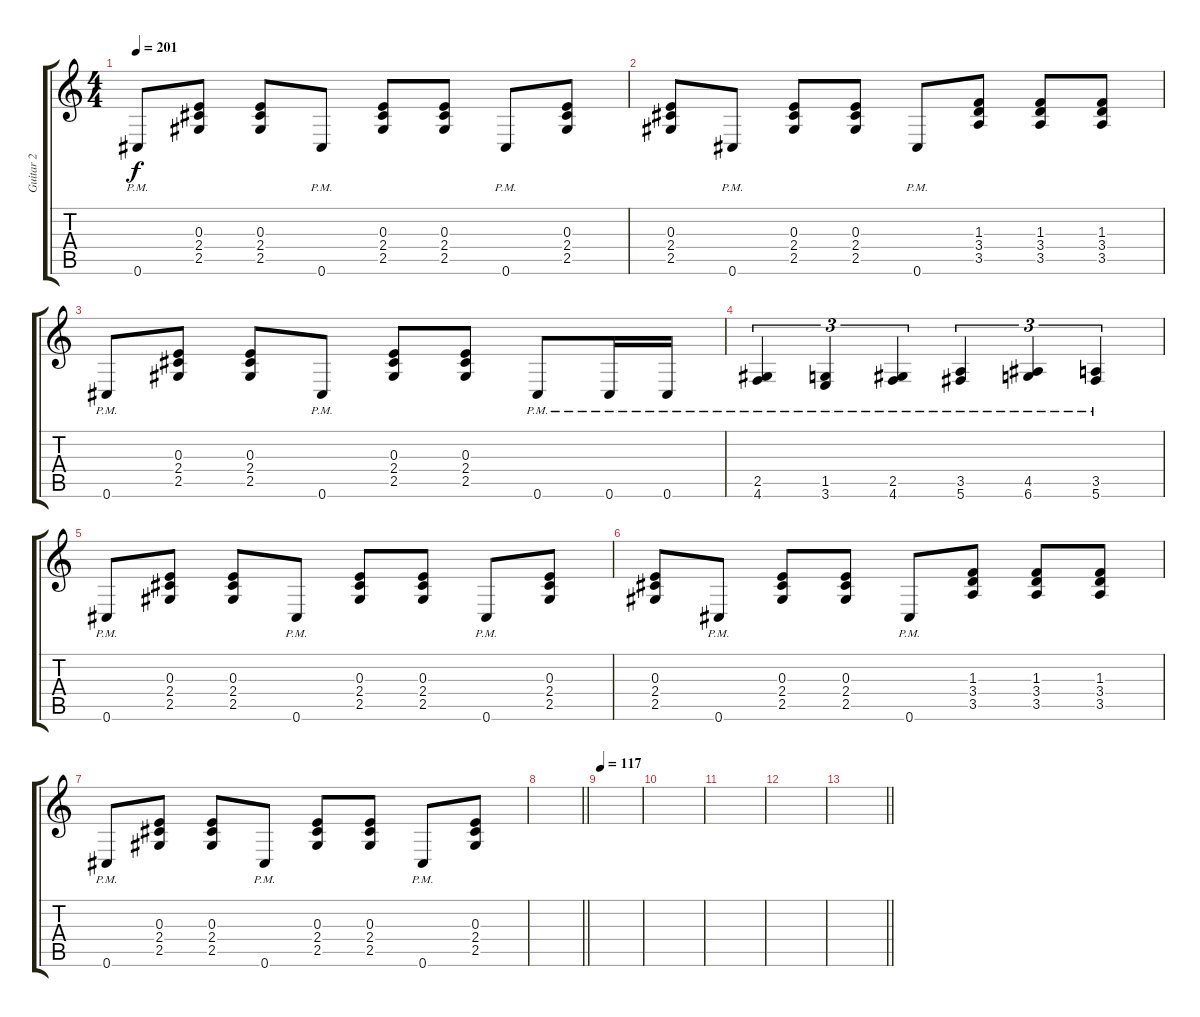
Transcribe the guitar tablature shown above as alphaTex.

\track ("Guitar 2" "Guitar 2") {instrument distortionguitar}
\staff {score tabs}
\tuning (Db4 Ab3 E3 B2 Gb2 Db2) {hide}
\ts (4 4)
\tempo 201
\clef g2
\ks c
0.6{pm}.8{dy f} (0.3 2.4 2.5).8 (0.3 2.4 2.5).8 0.6{pm}.8 (0.3 2.4 2.5).8 (0.3 2.4 2.5).8 0.6{pm}.8 (0.3 2.4 2.5).8 |
(0.3 2.4 2.5).8 0.6{pm}.8 (0.3 2.4 2.5).8 (0.3 2.4 2.5).8 0.6{pm}.8 (1.3 3.4 3.5).8 (1.3 3.4 3.5).8 (1.3 3.4 3.5).8 |
0.6{pm}.8 (0.3 2.4 2.5).8 (0.3 2.4 2.5).8 0.6{pm}.8 (0.3 2.4 2.5).8 (0.3 2.4 2.5).8 0.6{pm}.8 0.6{pm}.16 0.6{pm}.16 |
(2.5{pm} 4.6{pm}).4{tu (3 2)} (1.5{pm} 3.6{pm}).4{tu (3 2)} (2.5{pm} 4.6{pm}).4{tu (3 2)} (3.5{pm} 5.6{pm}).4{tu (3 2)} (4.5{pm} 6.6{pm}).4{tu (3 2)} (3.5{pm} 5.6{pm}).4{tu (3 2)} |
0.6{pm}.8 (0.3 2.4 2.5).8 (0.3 2.4 2.5).8 0.6{pm}.8 (0.3 2.4 2.5).8 (0.3 2.4 2.5).8 0.6{pm}.8 (0.3 2.4 2.5).8 |
(0.3 2.4 2.5).8 0.6{pm}.8 (0.3 2.4 2.5).8 (0.3 2.4 2.5).8 0.6{pm}.8 (1.3 3.4 3.5).8 (1.3 3.4 3.5).8 (1.3 3.4 3.5).8 |
0.6{pm}.8 (0.3 2.4 2.5).8 (0.3 2.4 2.5).8 0.6{pm}.8 (0.3 2.4 2.5).8 (0.3 2.4 2.5).8 0.6{pm}.8 (0.3 2.4 2.5).8 |
\barLineRight lightlight
|
\tempo 117
|
|
|
|
\barLineRight lightlight
